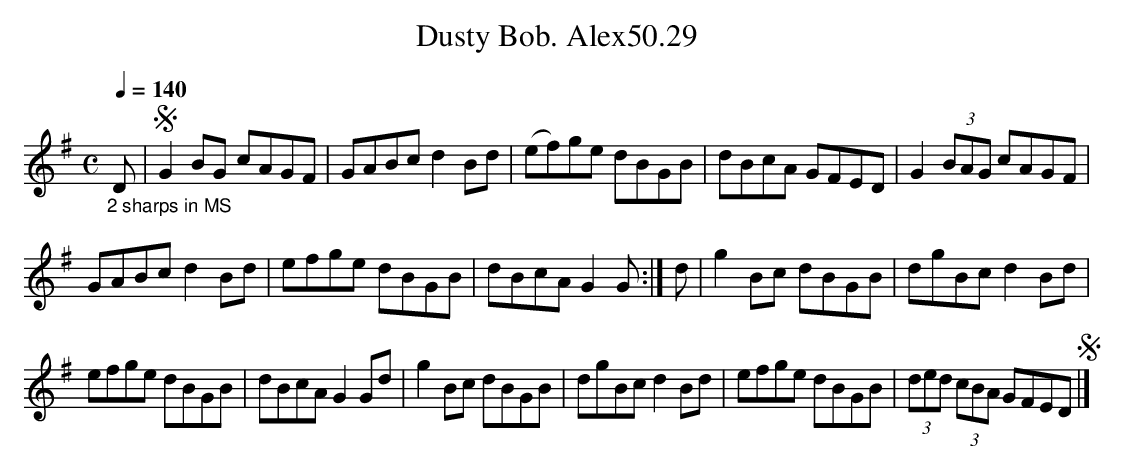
X:1
T:Dusty Bob. Alex50.29
M:C
L:1/8
Q:1/4=140
K:G
"_2 sharps in MS"D|!segno!G2 BG cAGF|GABc d2 Bd|(ef)ge dBGB|dBcA GFED|G2 (3BAG cAGF|
GABc d2 Bd|efge dBGB|dBcAG2 G:|d|g2 Bc dBGB| dgBc d2 Bd|
efge dBGB|dBcA G2 Gd|g2 Bc dBGB|dgBc d2 Bd|efge dBGB|(3ded (3cBA GFED !segno!|]
